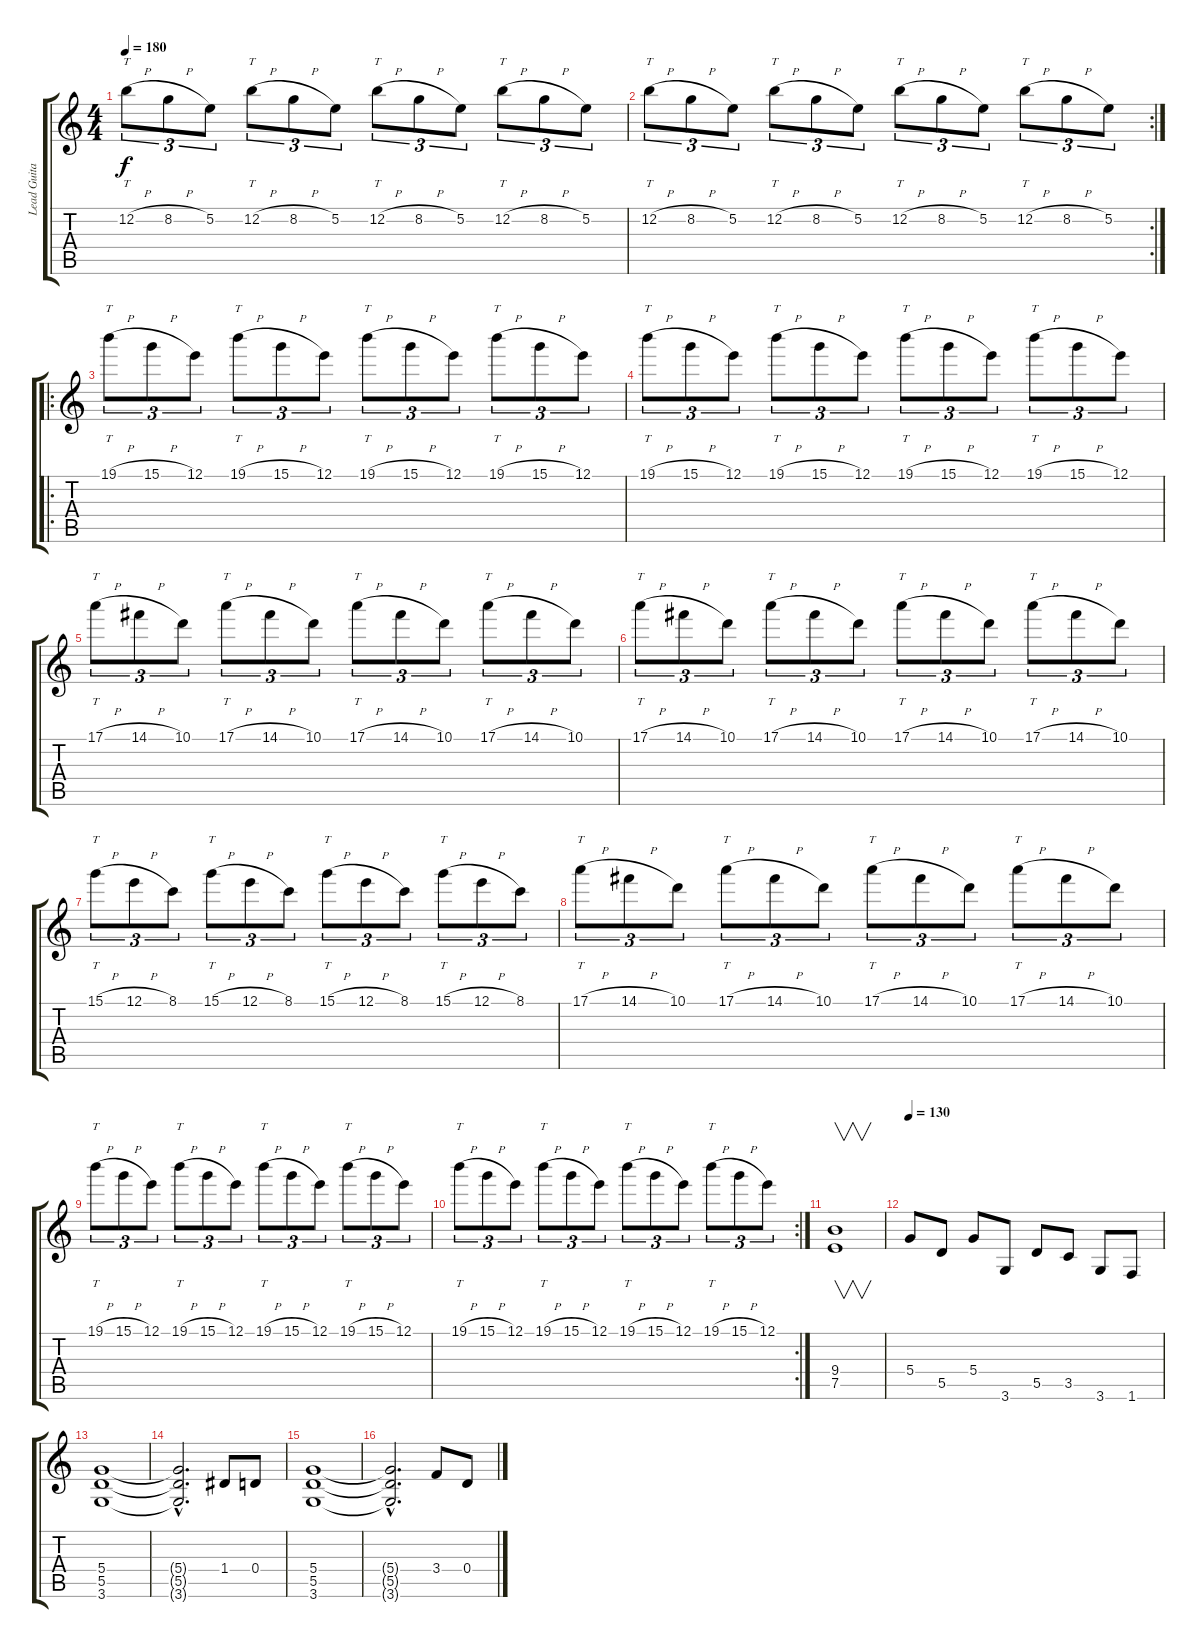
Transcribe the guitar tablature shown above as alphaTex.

\track ("Lead Guitar" "Lead Guita") {instrument distortionguitar}
\staff {score tabs}
\tuning (E4 B3 G3 D3 A2 E2) {hide}
\ts (4 4)
\tempo 180
\clef g2
\ks c
12.2{h}.8{tt tu (3 2) dy f} 8.2{h}.8{tu (3 2)} 5.2.8{tu (3 2)} 12.2{h}.8{tt tu (3 2)} 8.2{h}.8{tu (3 2)} 5.2.8{tu (3 2)} 12.2{h}.8{tt tu (3 2)} 8.2{h}.8{tu (3 2)} 5.2.8{tu (3 2)} 12.2{h}.8{tt tu (3 2)} 8.2{h}.8{tu (3 2)} 5.2.8{tu (3 2)} |
\rc 2
12.2{h}.8{tt tu (3 2)} 8.2{h}.8{tu (3 2)} 5.2.8{tu (3 2)} 12.2{h}.8{tt tu (3 2)} 8.2{h}.8{tu (3 2)} 5.2.8{tu (3 2)} 12.2{h}.8{tt tu (3 2)} 8.2{h}.8{tu (3 2)} 5.2.8{tu (3 2)} 12.2{h}.8{tt tu (3 2)} 8.2{h}.8{tu (3 2)} 5.2.8{tu (3 2)} |
\ro
19.1{h}.8{tt tu (3 2)} 15.1{h}.8{tu (3 2)} 12.1.8{tu (3 2)} 19.1{h}.8{tt tu (3 2)} 15.1{h}.8{tu (3 2)} 12.1.8{tu (3 2)} 19.1{h}.8{tt tu (3 2)} 15.1{h}.8{tu (3 2)} 12.1.8{tu (3 2)} 19.1{h}.8{tt tu (3 2)} 15.1{h}.8{tu (3 2)} 12.1.8{tu (3 2)} |
19.1{h}.8{tt tu (3 2)} 15.1{h}.8{tu (3 2)} 12.1.8{tu (3 2)} 19.1{h}.8{tt tu (3 2)} 15.1{h}.8{tu (3 2)} 12.1.8{tu (3 2)} 19.1{h}.8{tt tu (3 2)} 15.1{h}.8{tu (3 2)} 12.1.8{tu (3 2)} 19.1{h}.8{tt tu (3 2)} 15.1{h}.8{tu (3 2)} 12.1.8{tu (3 2)} |
17.1{h}.8{tt tu (3 2)} 14.1{h}.8{tu (3 2)} 10.1.8{tu (3 2)} 17.1{h}.8{tt tu (3 2)} 14.1{h}.8{tu (3 2)} 10.1.8{tu (3 2)} 17.1{h}.8{tt tu (3 2)} 14.1{h}.8{tu (3 2)} 10.1.8{tu (3 2)} 17.1{h}.8{tt tu (3 2)} 14.1{h}.8{tu (3 2)} 10.1.8{tu (3 2)} |
17.1{h}.8{tt tu (3 2)} 14.1{h}.8{tu (3 2)} 10.1.8{tu (3 2)} 17.1{h}.8{tt tu (3 2)} 14.1{h}.8{tu (3 2)} 10.1.8{tu (3 2)} 17.1{h}.8{tt tu (3 2)} 14.1{h}.8{tu (3 2)} 10.1.8{tu (3 2)} 17.1{h}.8{tt tu (3 2)} 14.1{h}.8{tu (3 2)} 10.1.8{tu (3 2)} |
15.1{h}.8{tt tu (3 2)} 12.1{h}.8{tu (3 2)} 8.1.8{tu (3 2)} 15.1{h}.8{tt tu (3 2)} 12.1{h}.8{tu (3 2)} 8.1.8{tu (3 2)} 15.1{h}.8{tt tu (3 2)} 12.1{h}.8{tu (3 2)} 8.1.8{tu (3 2)} 15.1{h}.8{tt tu (3 2)} 12.1{h}.8{tu (3 2)} 8.1.8{tu (3 2)} |
17.1{h}.8{tt tu (3 2)} 14.1{h}.8{tu (3 2)} 10.1.8{tu (3 2)} 17.1{h}.8{tt tu (3 2)} 14.1{h}.8{tu (3 2)} 10.1.8{tu (3 2)} 17.1{h}.8{tt tu (3 2)} 14.1{h}.8{tu (3 2)} 10.1.8{tu (3 2)} 17.1{h}.8{tt tu (3 2)} 14.1{h}.8{tu (3 2)} 10.1.8{tu (3 2)} |
19.1{h}.8{tt tu (3 2)} 15.1{h}.8{tu (3 2)} 12.1.8{tu (3 2)} 19.1{h}.8{tt tu (3 2)} 15.1{h}.8{tu (3 2)} 12.1.8{tu (3 2)} 19.1{h}.8{tt tu (3 2)} 15.1{h}.8{tu (3 2)} 12.1.8{tu (3 2)} 19.1{h}.8{tt tu (3 2)} 15.1{h}.8{tu (3 2)} 12.1.8{tu (3 2)} |
\rc 2
19.1{h}.8{tt tu (3 2)} 15.1{h}.8{tu (3 2)} 12.1.8{tu (3 2)} 19.1{h}.8{tt tu (3 2)} 15.1{h}.8{tu (3 2)} 12.1.8{tu (3 2)} 19.1{h}.8{tt tu (3 2)} 15.1{h}.8{tu (3 2)} 12.1.8{tu (3 2)} 19.1{h}.8{tt tu (3 2)} 15.1{h}.8{tu (3 2)} 12.1.8{tu (3 2)} |
(9.4 7.5).1{v} |
\tempo 130
5.4.8 5.5.8 5.4.8 3.6.8 5.5.8 3.5.8 3.6.8 1.6.8 |
(5.4 5.5 3.6).1{volume 16} |
(5.4{hac t} 5.5{hac t} 3.6{hac t}).2{d} 1.4.8 0.4.8 |
(5.4 5.5 3.6).1 |
(5.4{hac t} 5.5{hac t} 3.6{hac t}).2{d} 3.4.8 0.4.8
